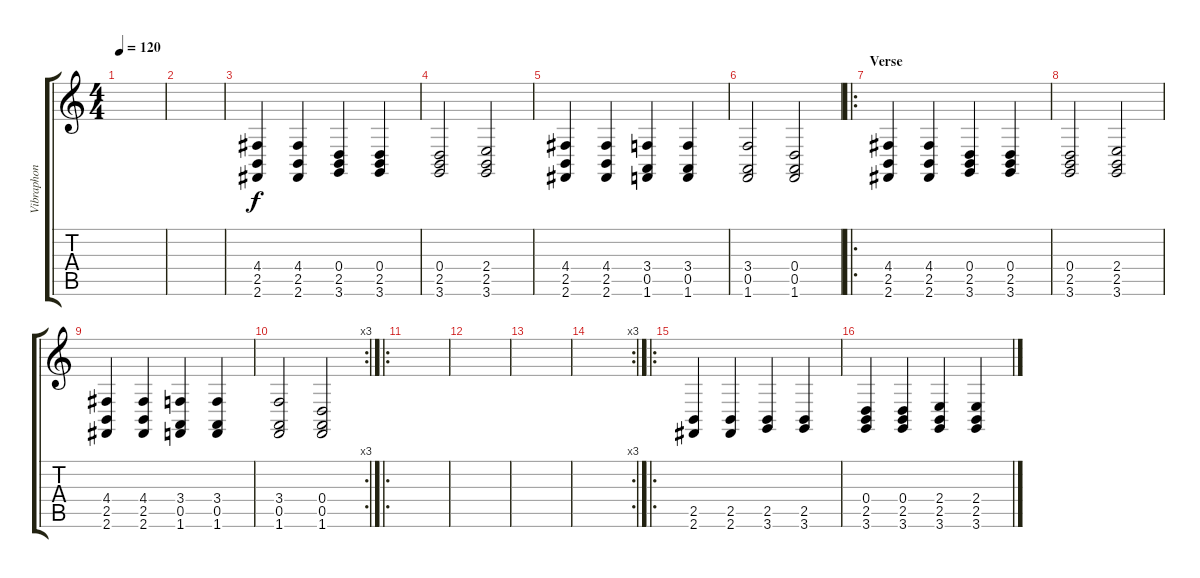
\track ("Vibraphon " "Vibraphon ") {instrument vibraphone}
\staff {score tabs}
\tuning (E4 B3 G3 D3 A2 E2) {hide}
\ts (4 4)
\tempo 120
\clef g2
\ks c
|
|
(4.4 2.5 2.6).4 (4.4 2.5 2.6).4 (0.4 2.5 3.6).4 (0.4 2.5 3.6).4 |
(0.4 2.5 3.6).2 (2.4 2.5 3.6).2 |
(4.4 2.5 2.6).4 (4.4 2.5 2.6).4 (3.4 0.5 1.6).4 (3.4 0.5 1.6).4 |
(3.4 0.5 1.6).2 (0.4 0.5 1.6).2 |
\ro
\section ("" "Verse")
(4.4 2.5 2.6).4 (4.4 2.5 2.6).4 (0.4 2.5 3.6).4 (0.4 2.5 3.6).4 |
(0.4 2.5 3.6).2 (2.4 2.5 3.6).2 |
(4.4 2.5 2.6).4 (4.4 2.5 2.6).4 (3.4 0.5 1.6).4 (3.4 0.5 1.6).4 |
\rc 3
(3.4 0.5 1.6).2 (0.4 0.5 1.6).2 |
\ro
|
|
|
\rc 3
|
\ro
(2.5 2.6).4 (2.5 2.6).4 (2.5 3.6).4 (2.5 3.6).4 |
(0.4 2.5 3.6).4 (0.4 2.5 3.6).4 (2.4 2.5 3.6).4 (2.4 2.5 3.6).4
